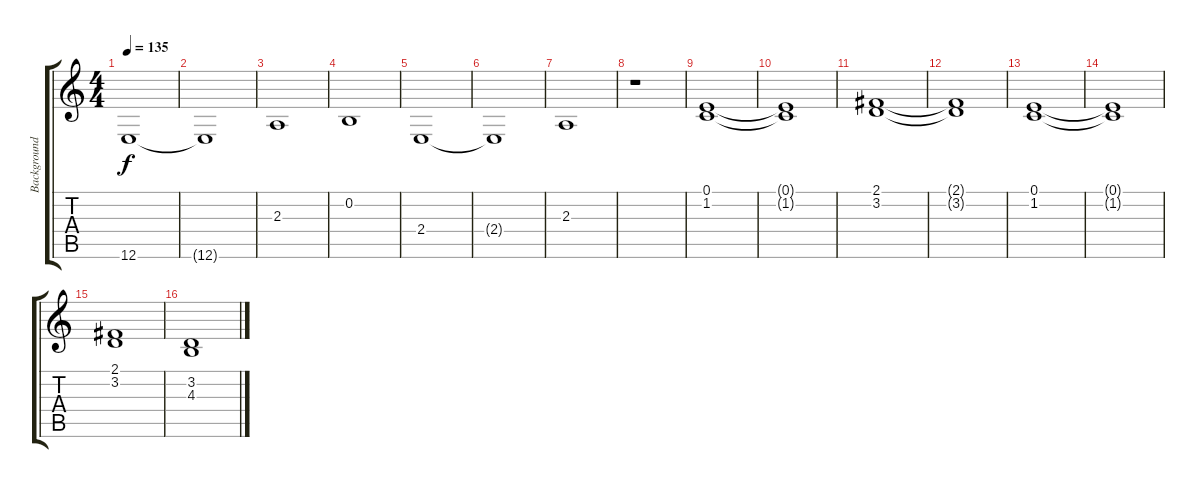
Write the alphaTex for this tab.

\track ("Background" "Background") {instrument pad2warm}
\staff {score tabs}
\tuning (E4 B3 G3 D3 A2 E2) {hide}
\ts (4 4)
\tempo 135
\clef g2
\ks c
12.6.1{dy f} |
12.6{t}.1 |
2.3.1 |
0.2.1 |
2.4.1 |
2.4{t}.1 |
2.3.1 |
r.1 |
(0.1 1.2).1 |
(0.1{t} 1.2{t}).1 |
(2.1 3.2).1 |
(2.1{t} 3.2{t}).1 |
(0.1 1.2).1 |
(0.1{t} 1.2{t}).1 |
(2.1 3.2).1 |
(3.2 4.3).1
